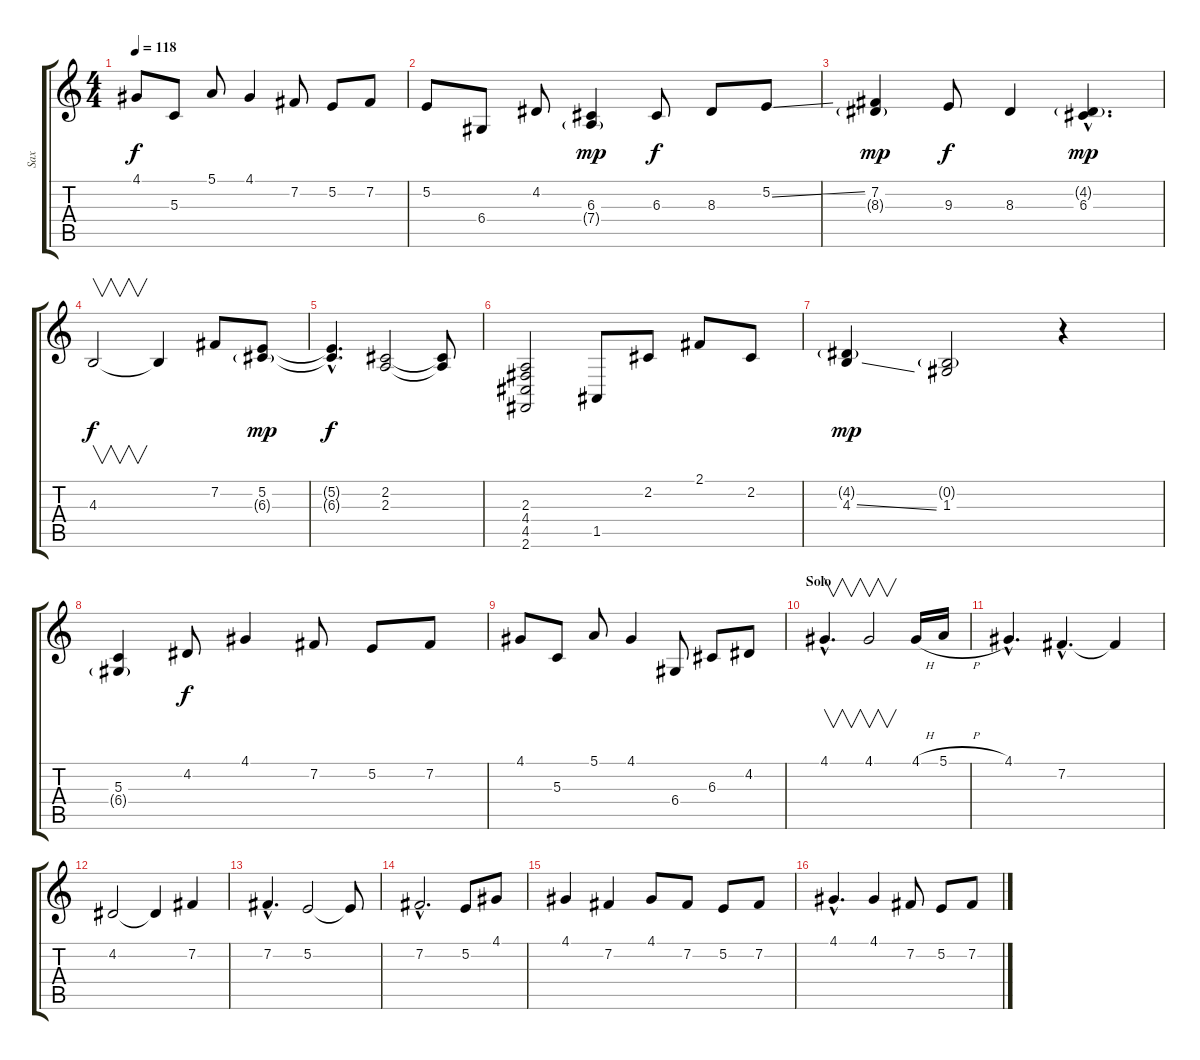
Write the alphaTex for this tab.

\track ("Sax" "Sax") {instrument altosax}
\staff {score tabs}
\tuning (E4 B3 G3 D3 A2 E2) {hide}
\ts (4 4)
\tempo 118
\clef g2
\ks c
4.1.8{dy f} 5.3.8 5.1.8 4.1.4 7.2.8 5.2.8 7.2.8 |
5.2.8 6.4.8 4.2.8 (6.3 7.4{g}).4{dy mp} 6.3.8{dy f} 8.3.8 5.2{ss}.8 |
(7.2 8.3{g}).4{dy mp} 9.3.8{dy f} 8.3.4 (4.2{g hac} 6.3{hac}).4{d dy mp} |
4.3.2{v dy f} 4.3{t}.4 7.2.8 (5.2 6.3{g}).8{dy mp} |
(5.2{hac t} 6.3{hac t}).4{d dy f} (2.2 2.3).2 (2.2{t} 2.3{t}).8 |
(2.3 4.4 4.5 2.6).2 1.5.8 2.2.8 2.1.8 2.2.8 |
(4.2{g} 4.3{ss}).4{dy mp} (0.2{g} 1.3).2 r.4 |
(5.3 6.4{g}).4 4.2.8{dy f} 4.1.4 7.2.8 5.2.8 7.2.8 |
4.1.8 5.3.8 5.1.8 4.1.4 6.4.8 6.3.8 4.2.8 |
\section ("" "Solo")
4.1{hac}.4{v d volume 12} 4.1.2{v} 4.1{h}.16 5.1{h}.16 |
4.1{hac}.4{d} 7.2{hac}.4{d} 7.2{t}.4 |
4.2.2 4.2{t}.4 7.2.4 |
7.2{hac}.4{d} 5.2.2 5.2{t}.8 |
7.2{hac}.2{d} 5.2.8 4.1.8 |
4.1.4 7.2.4 4.1.8 7.2.8 5.2.8 7.2.8 |
4.1{hac}.4{d} 4.1.4 7.2.8 5.2.8 7.2.8
